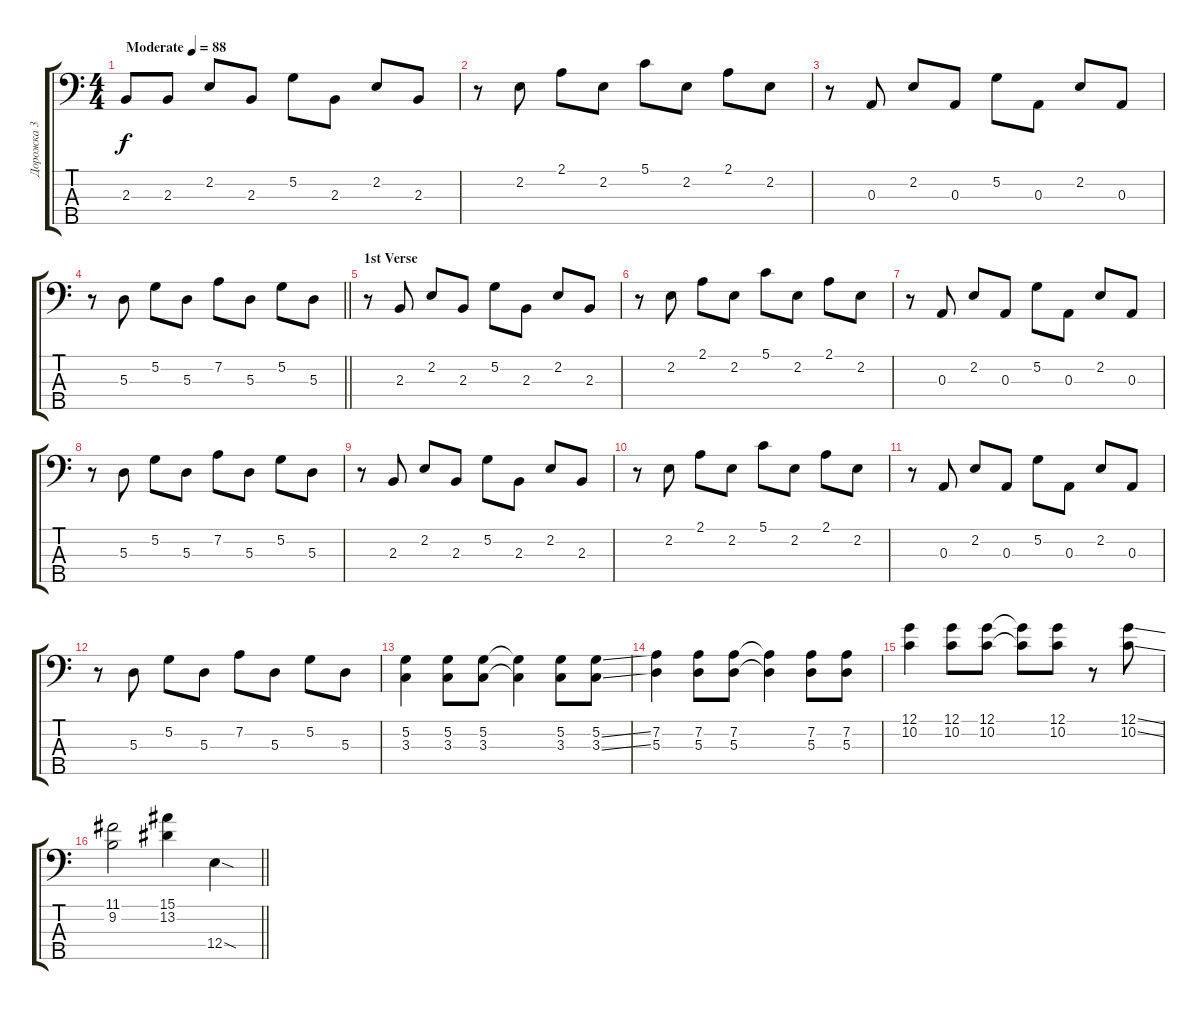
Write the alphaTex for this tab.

\track ("Дорожка 3" "Дорожка 3") {instrument electricbassfinger}
\staff {score tabs}
\tuning (G2 D2 A1 E1 B0) {hide}
\ts (4 4)
\tempo (88 "Moderate")
\clef f4
\ks c
2.3.8{dy f instrument electricbassfinger} 2.3.8 2.2.8 2.3.8 5.2.8 2.3.8 2.2.8 2.3.8 |
r.8 2.2.8 2.1.8 2.2.8 5.1.8 2.2.8 2.1.8 2.2.8 |
r.8 0.3.8 2.2.8 0.3.8 5.2.8 0.3.8 2.2.8 0.3.8 |
\barLineRight lightlight
r.8 5.3.8 5.2.8 5.3.8 7.2.8 5.3.8 5.2.8 5.3.8 |
\section ("" "1st Verse")
r.8 2.3.8 2.2.8 2.3.8 5.2.8 2.3.8 2.2.8 2.3.8 |
r.8 2.2.8 2.1.8 2.2.8 5.1.8 2.2.8 2.1.8 2.2.8 |
r.8 0.3.8 2.2.8 0.3.8 5.2.8 0.3.8 2.2.8 0.3.8 |
r.8 5.3.8 5.2.8 5.3.8 7.2.8 5.3.8 5.2.8 5.3.8 |
r.8 2.3.8 2.2.8 2.3.8 5.2.8 2.3.8 2.2.8 2.3.8 |
r.8 2.2.8 2.1.8 2.2.8 5.1.8 2.2.8 2.1.8 2.2.8 |
r.8 0.3.8 2.2.8 0.3.8 5.2.8 0.3.8 2.2.8 0.3.8 |
r.8 5.3.8 5.2.8 5.3.8 7.2.8 5.3.8 5.2.8 5.3.8 |
(5.2 3.3).4 (5.2 3.3).8 (5.2 3.3).8 (5.2{t} 3.3{t}).4 (5.2 3.3).8 (5.2{ss} 3.3{ss}).8 |
(7.2 5.3).4 (7.2 5.3).8 (7.2 5.3).8 (7.2{t} 5.3{t}).4 (7.2 5.3).8 (7.2 5.3).8 |
(12.1 10.2).4 (12.1 10.2).8 (12.1 10.2).8 (12.1{t} 10.2{t}).8 (12.1 10.2).8 r.8 (12.1{ss} 10.2{ss}).8 |
\barLineRight lightlight
(11.1 9.2).2 (15.1 13.2).4 12.4{sod}.4
